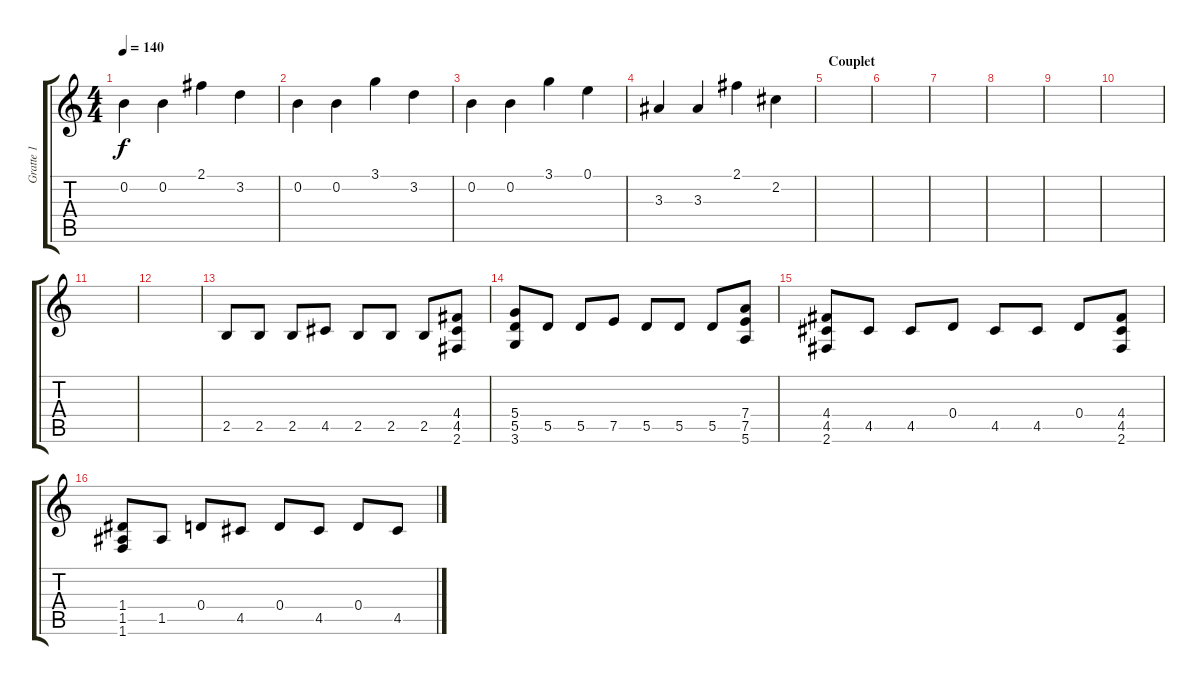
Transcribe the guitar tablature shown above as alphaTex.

\track ("Gratte 1" "Gratte 1") {instrument overdrivenguitar}
\staff {score tabs}
\tuning (E4 B3 G3 D3 A2 E2) {hide}
\ts (4 4)
\tempo 140
\clef g2
\ks c
0.2.4{dy f} 0.2.4 2.1.4 3.2.4 |
0.2.4 0.2.4 3.1.4 3.2.4 |
0.2.4 0.2.4 3.1.4 0.1.4 |
3.3.4 3.3.4 2.1.4 2.2.4 |
\section ("" "Couplet")
|
|
|
|
|
|
|
|
2.5.8 2.5.8 2.5.8 4.5.8 2.5.8 2.5.8 2.5.8 (4.4 4.5 2.6).8 |
(5.4 5.5 3.6).8 5.5.8 5.5.8 7.5.8 5.5.8 5.5.8 5.5.8 (7.4 7.5 5.6).8 |
(4.4 4.5 2.6).8 4.5.8 4.5.8 0.4.8 4.5.8 4.5.8 0.4.8 (4.4 4.5 2.6).8 |
(1.4 1.5 1.6).8 1.5.8 0.4.8 4.5.8 0.4.8 4.5.8 0.4.8 4.5.8
